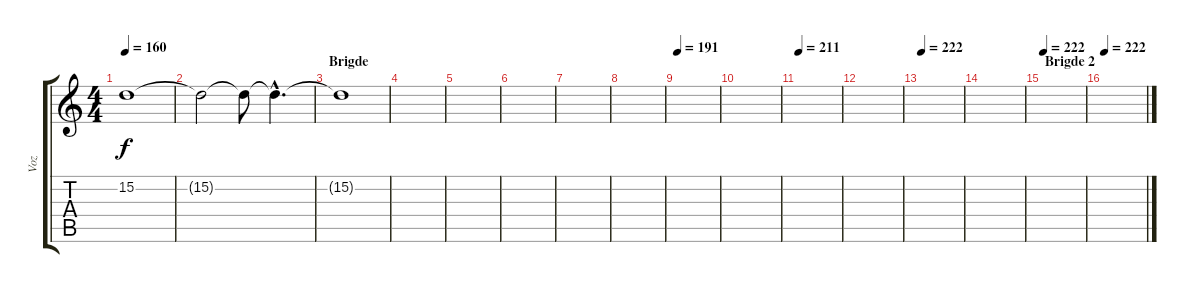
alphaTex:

\track ("Voz" "Voz") {instrument harmonica}
\staff {score tabs}
\tuning (E4 B3 G3 D3 A2 E2) {hide}
\ts (4 4)
\tempo 160
\clef g2
\ks c
15.2{t}.1{dy f} |
15.2{t}.2 15.2{t}.8 15.2{hac t}.4{d} |
\section ("" "Brigde")
15.2{t}.1 |
|
|
|
|
|
\tempo 191
|
|
\tempo 211
|
|
\tempo 222
|
|
\section ("" "Brigde 2")
\tempo 222
|
\tempo 222
